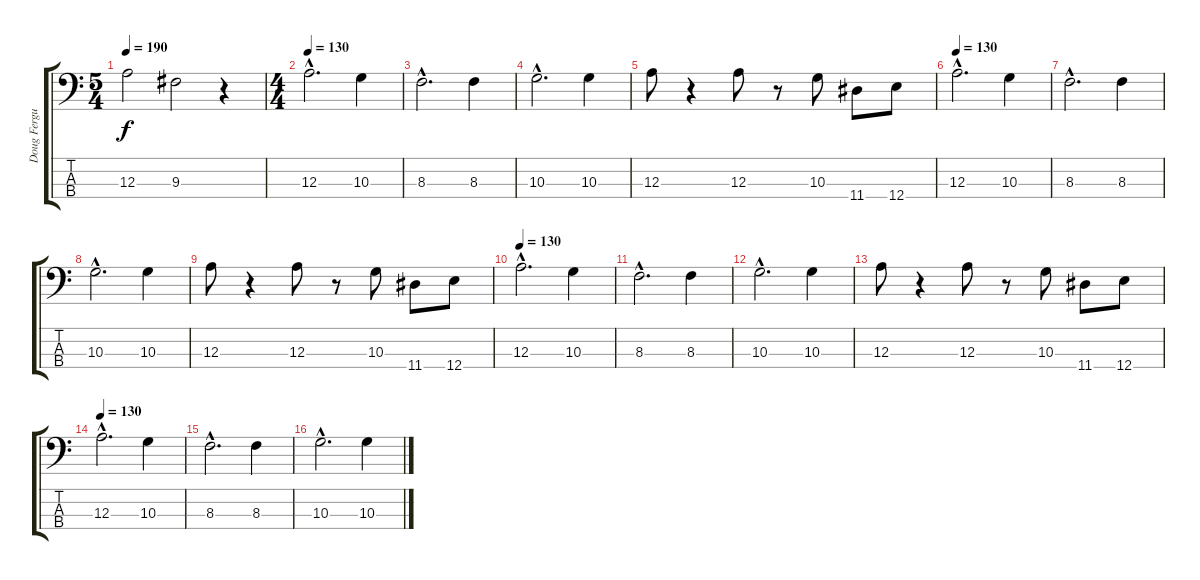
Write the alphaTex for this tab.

\track ("Doug Ferguson" "Doug Fergu") {instrument electricbassfinger}
\staff {score tabs}
\tuning (G2 D2 A1 E1) {hide}
\ts (5 4)
\tempo 190
\clef f4
\ks c
12.3{t}.2{dy f} 9.3.2 r.4 |
\ts (4 4)
\tempo 130
12.3{hac}.2{d} 10.3.4 |
8.3{hac}.2{d} 8.3.4 |
10.3{hac}.2{d} 10.3.4 |
12.3.8 r.4 12.3.8 r.8 10.3.8 11.4.8 12.4.8 |
\tempo 130
12.3{hac}.2{d} 10.3.4 |
8.3{hac}.2{d} 8.3.4 |
10.3{hac}.2{d} 10.3.4 |
12.3.8 r.4 12.3.8 r.8 10.3.8 11.4.8 12.4.8 |
\tempo 130
12.3{hac}.2{d} 10.3.4 |
8.3{hac}.2{d} 8.3.4 |
10.3{hac}.2{d} 10.3.4 |
12.3.8 r.4 12.3.8 r.8 10.3.8 11.4.8 12.4.8 |
\tempo 130
12.3{hac}.2{d} 10.3.4 |
8.3{hac}.2{d} 8.3.4 |
10.3{hac}.2{d} 10.3.4
